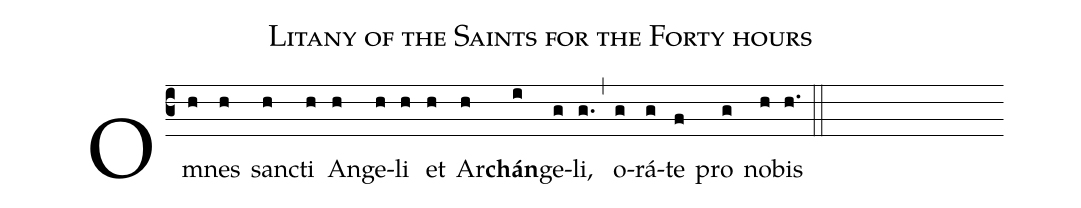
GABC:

name: Litany of the Saints for the Forty hours;
%%
(c3) Om(h)nes(h) san(h)cti(h) An(h)ge(h)li(h) et(h)
Ar(h)<b>chán</b>(i)ge(g)li,(g.) (,) o(g)rá(g)te(f) pro(g)
no(h)bis(h.) (::)
